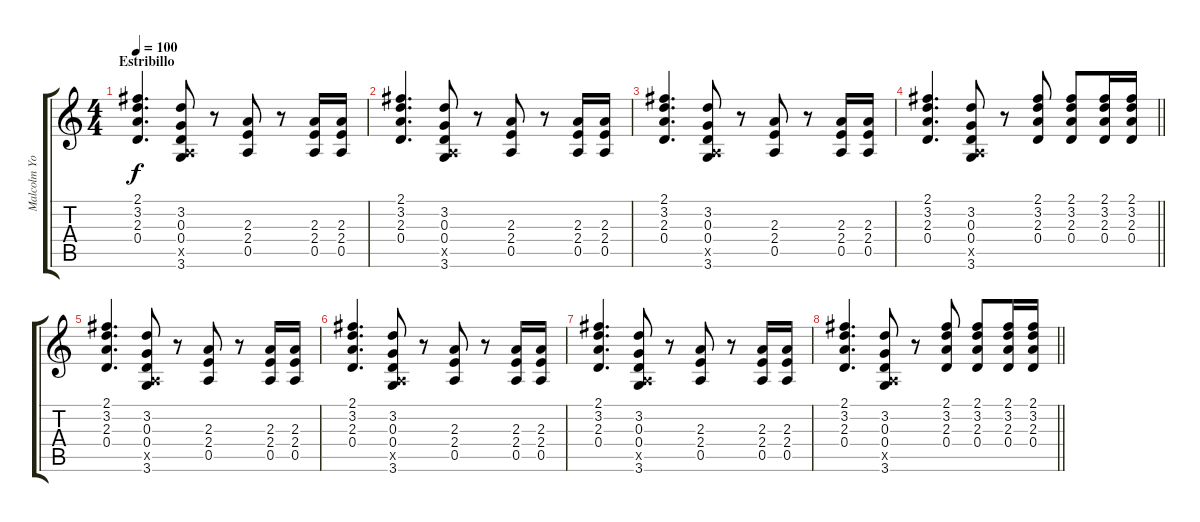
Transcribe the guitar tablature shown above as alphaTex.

\track ("Malcolm Young" "Malcolm Yo") {instrument distortionguitar}
\staff {score tabs}
\tuning (E4 B3 G3 D3 A2 E2) {hide}
\ts (4 4)
\section ("" "Estribillo")
\tempo 100
\clef g2
\ks c
(2.1 3.2 2.3 0.4).4{d dy f} (3.2 0.3 0.4 0.5{x} 3.6).8 r.8 (2.3 2.4 0.5).8 r.8 (2.3 2.4 0.5).16 (2.3 2.4 0.5).16 |
(2.1 3.2 2.3 0.4).4{d} (3.2 0.3 0.4 0.5{x} 3.6).8 r.8 (2.3 2.4 0.5).8 r.8 (2.3 2.4 0.5).16 (2.3 2.4 0.5).16 |
(2.1 3.2 2.3 0.4).4{d} (3.2 0.3 0.4 0.5{x} 3.6).8 r.8 (2.3 2.4 0.5).8 r.8 (2.3 2.4 0.5).16 (2.3 2.4 0.5).16 |
\barLineRight lightlight
(2.1 3.2 2.3 0.4).4{d} (3.2 0.3 0.4 0.5{x} 3.6).8 r.8 (2.1 3.2 2.3 0.4).8 (2.1 3.2 2.3 0.4).8 (2.1 3.2 2.3 0.4).16 (2.1 3.2 2.3 0.4).16 |
(2.1 3.2 2.3 0.4).4{d} (3.2 0.3 0.4 0.5{x} 3.6).8 r.8 (2.3 2.4 0.5).8 r.8 (2.3 2.4 0.5).16 (2.3 2.4 0.5).16 |
(2.1 3.2 2.3 0.4).4{d} (3.2 0.3 0.4 0.5{x} 3.6).8 r.8 (2.3 2.4 0.5).8 r.8 (2.3 2.4 0.5).16 (2.3 2.4 0.5).16 |
(2.1 3.2 2.3 0.4).4{d} (3.2 0.3 0.4 0.5{x} 3.6).8 r.8 (2.3 2.4 0.5).8 r.8 (2.3 2.4 0.5).16 (2.3 2.4 0.5).16 |
\barLineRight lightlight
(2.1 3.2 2.3 0.4).4{d} (3.2 0.3 0.4 0.5{x} 3.6).8 r.8 (2.1 3.2 2.3 0.4).8 (2.1 3.2 2.3 0.4).8 (2.1 3.2 2.3 0.4).16 (2.1 3.2 2.3 0.4).16
